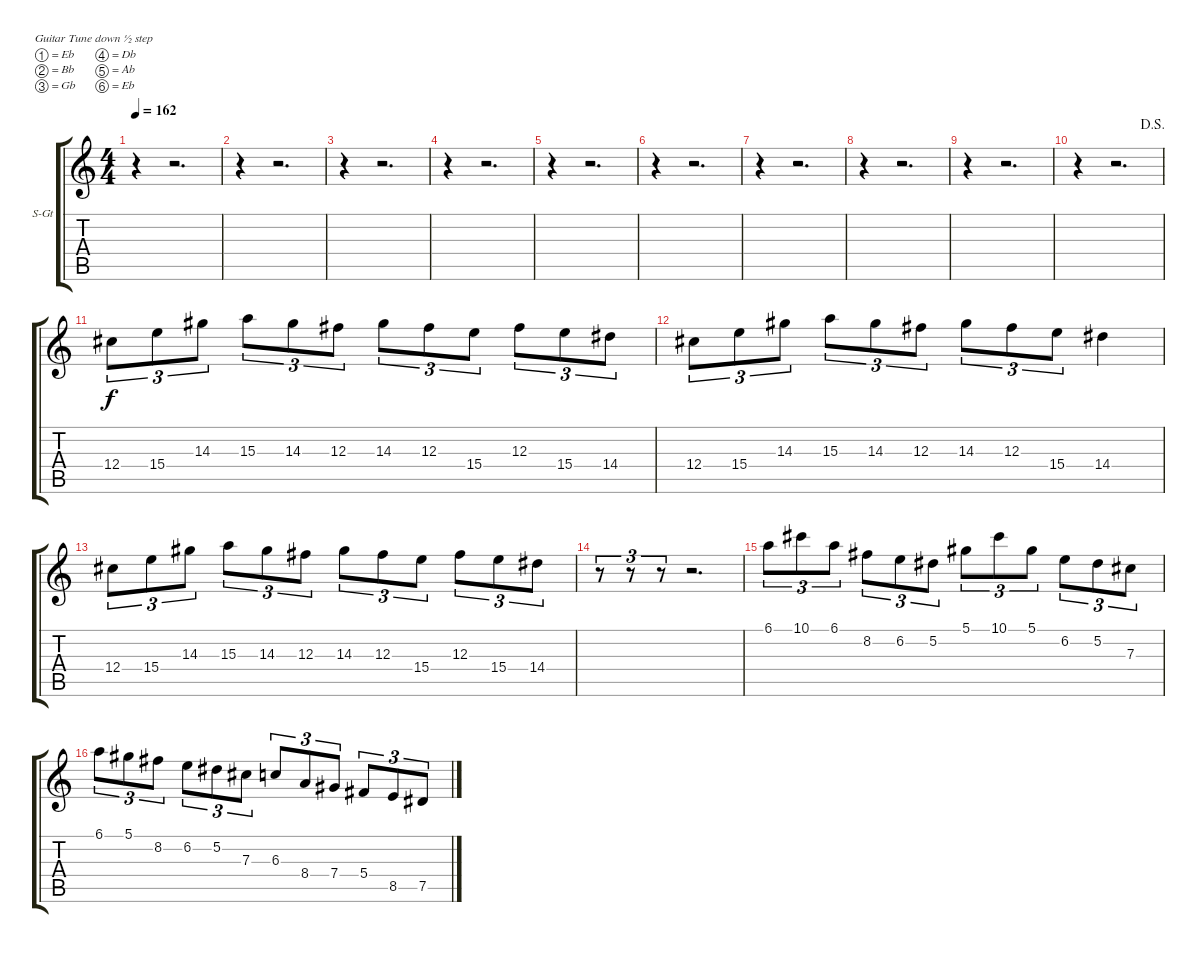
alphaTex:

\bracketExtendMode groupsimilarinstruments
\firstSystemTrackNameOrientation horizontal
\otherSystemsTrackNameOrientation horizontal
\track ("Keyboards" "S-Gt") {mute instrument choiraahs}
\staff {score tabs}
\tuning (Eb4 Bb3 Gb3 Db3 Ab2 Eb2)
\displaytranspose 12
\ts (4 4)
\tempo 162
\clef g2
\ks c
r.4{dy f} r.2{d} |
r.4 r.2{d} |
r.4 r.2{d} |
r.4 r.2{d} |
r.4 r.2{d} |
r.4 r.2{d} |
r.4 r.2{d} |
r.4 r.2{d} |
r.4 r.2{d} |
\jump dalsegno
r.4 r.2{d} |
12.4.8{tu (3 2)} 15.4.8{tu (3 2)} 14.3.8{tu (3 2)} 15.3.8{tu (3 2)} 14.3.8{tu (3 2)} 12.3.8{tu (3 2)} 14.3.8{tu (3 2)} 12.3.8{tu (3 2)} 15.4.8{tu (3 2)} 12.3.8{tu (3 2)} 15.4.8{tu (3 2)} 14.4.8{tu (3 2)} |
12.4.8{tu (3 2)} 15.4.8{tu (3 2)} 14.3.8{tu (3 2)} 15.3.8{tu (3 2)} 14.3.8{tu (3 2)} 12.3.8{tu (3 2)} 14.3.8{tu (3 2)} 12.3.8{tu (3 2)} 15.4.8{tu (3 2)} 14.4.4 |
12.4.8{tu (3 2)} 15.4.8{tu (3 2)} 14.3.8{tu (3 2)} 15.3.8{tu (3 2)} 14.3.8{tu (3 2)} 12.3.8{tu (3 2)} 14.3.8{tu (3 2)} 12.3.8{tu (3 2)} 15.4.8{tu (3 2)} 12.3.8{tu (3 2)} 15.4.8{tu (3 2)} 14.4.8{tu (3 2)} |
r.8{tu (3 2)} r.8{tu (3 2)} r.8{tu (3 2)} r.2{d} |
6.1.8{tu (3 2)} 10.1.8{tu (3 2)} 6.1.8{tu (3 2)} 8.2.8{tu (3 2)} 6.2.8{tu (3 2)} 5.2.8{tu (3 2)} 5.1.8{tu (3 2)} 10.1.8{tu (3 2)} 5.1.8{tu (3 2)} 6.2.8{tu (3 2)} 5.2.8{tu (3 2)} 7.3.8{tu (3 2)} |
6.1.8{tu (3 2)} 5.1.8{tu (3 2)} 8.2.8{tu (3 2)} 6.2.8{tu (3 2)} 5.2.8{tu (3 2)} 7.3.8{tu (3 2)} 6.3.8{tu (3 2)} 8.4.8{tu (3 2)} 7.4.8{tu (3 2)} 5.4.8{tu (3 2)} 8.5.8{tu (3 2)} 7.5.8{tu (3 2)}
